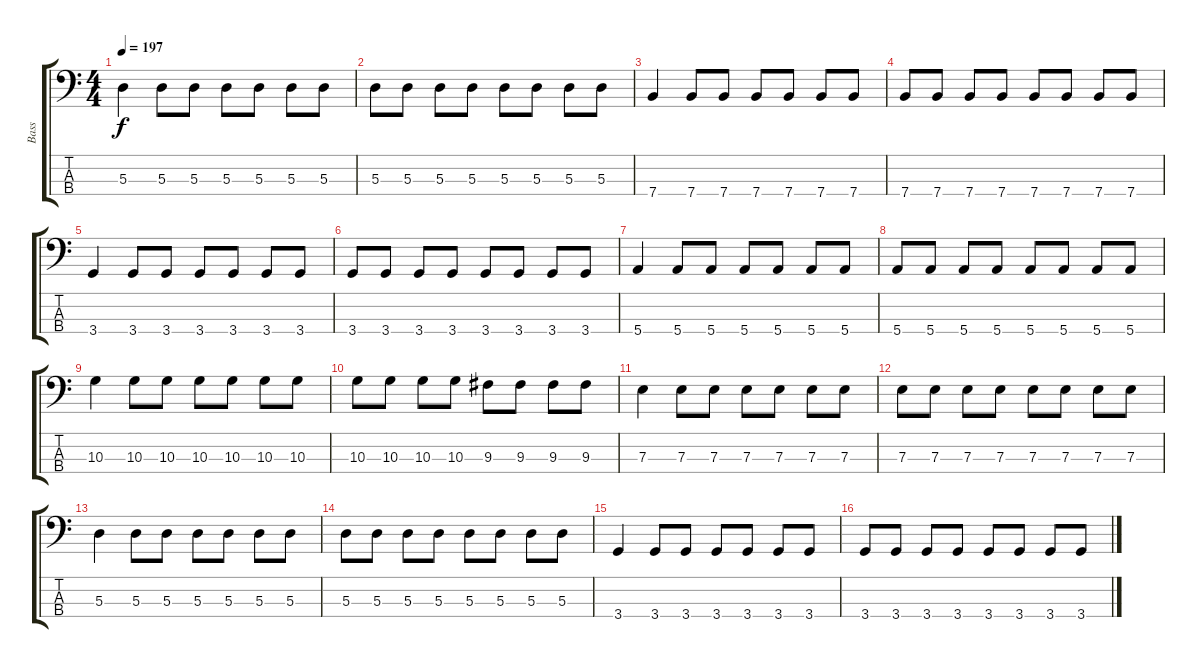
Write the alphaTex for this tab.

\track ("Bass" "Bass") {instrument electricbassfinger}
\staff {score tabs}
\tuning (G2 D2 A1 E1) {hide}
\ts (4 4)
\tempo 197
\clef f4
\ks c
5.3.4{dy f} 5.3.8 5.3.8 5.3.8 5.3.8 5.3.8 5.3.8 |
5.3.8 5.3.8 5.3.8 5.3.8 5.3.8 5.3.8 5.3.8 5.3.8 |
7.4.4 7.4.8 7.4.8 7.4.8 7.4.8 7.4.8 7.4.8 |
7.4.8 7.4.8 7.4.8 7.4.8 7.4.8 7.4.8 7.4.8 7.4.8 |
3.4.4 3.4.8 3.4.8 3.4.8 3.4.8 3.4.8 3.4.8 |
3.4.8 3.4.8 3.4.8 3.4.8 3.4.8 3.4.8 3.4.8 3.4.8 |
5.4.4 5.4.8 5.4.8 5.4.8 5.4.8 5.4.8 5.4.8 |
5.4.8 5.4.8 5.4.8 5.4.8 5.4.8 5.4.8 5.4.8 5.4.8 |
10.3.4 10.3.8 10.3.8 10.3.8 10.3.8 10.3.8 10.3.8 |
10.3.8 10.3.8 10.3.8 10.3.8 9.3.8 9.3.8 9.3.8 9.3.8 |
7.3.4 7.3.8 7.3.8 7.3.8 7.3.8 7.3.8 7.3.8 |
7.3.8 7.3.8 7.3.8 7.3.8 7.3.8 7.3.8 7.3.8 7.3.8 |
5.3.4 5.3.8 5.3.8 5.3.8 5.3.8 5.3.8 5.3.8 |
5.3.8 5.3.8 5.3.8 5.3.8 5.3.8 5.3.8 5.3.8 5.3.8 |
3.4.4 3.4.8 3.4.8 3.4.8 3.4.8 3.4.8 3.4.8 |
3.4.8 3.4.8 3.4.8 3.4.8 3.4.8 3.4.8 3.4.8 3.4.8
